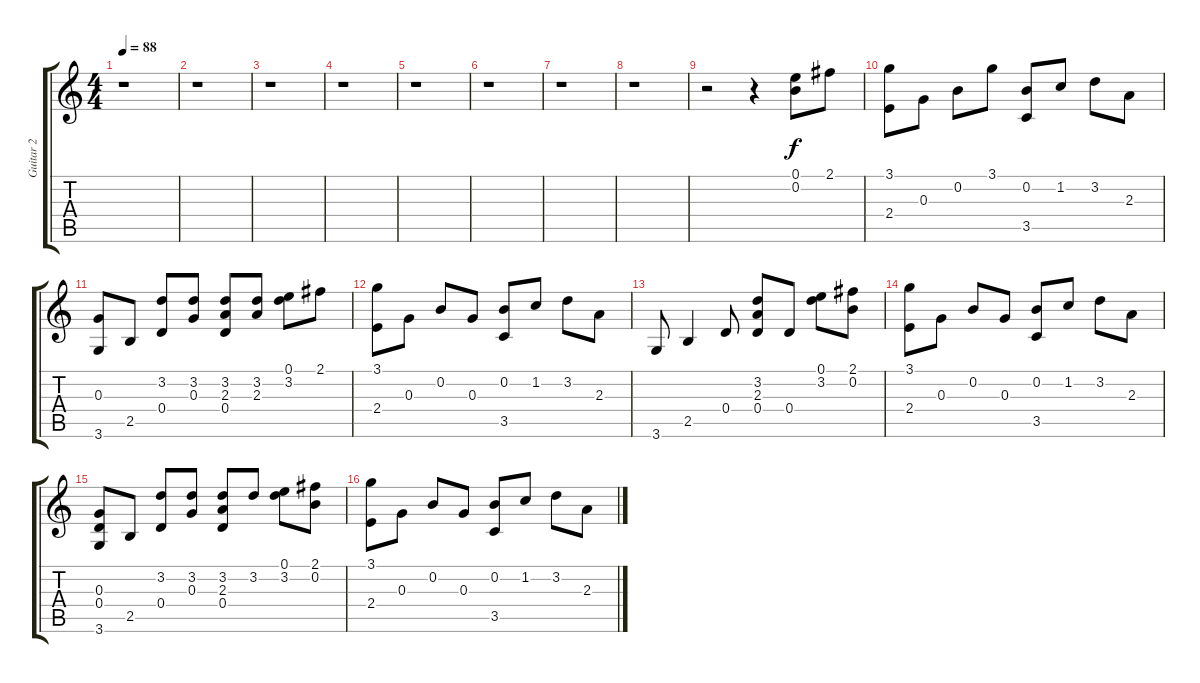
\track ("Guitar 2" "Guitar 2") {instrument distortionguitar}
\staff {score tabs}
\tuning (E4 B3 G3 D3 A2 E2) {hide}
\ts (4 4)
\tempo 88
\clef g2
\ks c
r.1{dy f} |
r.1 |
r.1 |
r.1 |
r.1 |
r.1 |
r.1 |
r.1 |
r.2 r.4 (0.1 0.2).8 2.1.8 |
(3.1 2.4).8 0.3.8 0.2.8 3.1.8 (0.2 3.5).8 1.2.8 3.2.8 2.3.8 |
(0.3 3.6).8 2.5.8 (3.2 0.4).8 (3.2 0.3).8 (3.2 2.3 0.4).8 (3.2 2.3).8 (0.1 3.2).8 2.1.8 |
(3.1 2.4).8 0.3.8 0.2.8 0.3.8 (0.2 3.5).8 1.2.8 3.2.8 2.3.8 |
3.6.8 2.5.4 0.4.8 (3.2 2.3 0.4).8 0.4.8 (0.1 3.2).8 (2.1 0.2).8 |
(3.1 2.4).8 0.3.8 0.2.8 0.3.8 (0.2 3.5).8 1.2.8 3.2.8 2.3.8 |
(0.3 0.4 3.6).8 2.5.8 (3.2 0.4).8 (3.2 0.3).8 (3.2 2.3 0.4).8 3.2.8 (0.1 3.2).8 (2.1 0.2).8 |
(3.1 2.4).8 0.3.8 0.2.8 0.3.8 (0.2 3.5).8 1.2.8 3.2.8 2.3.8
